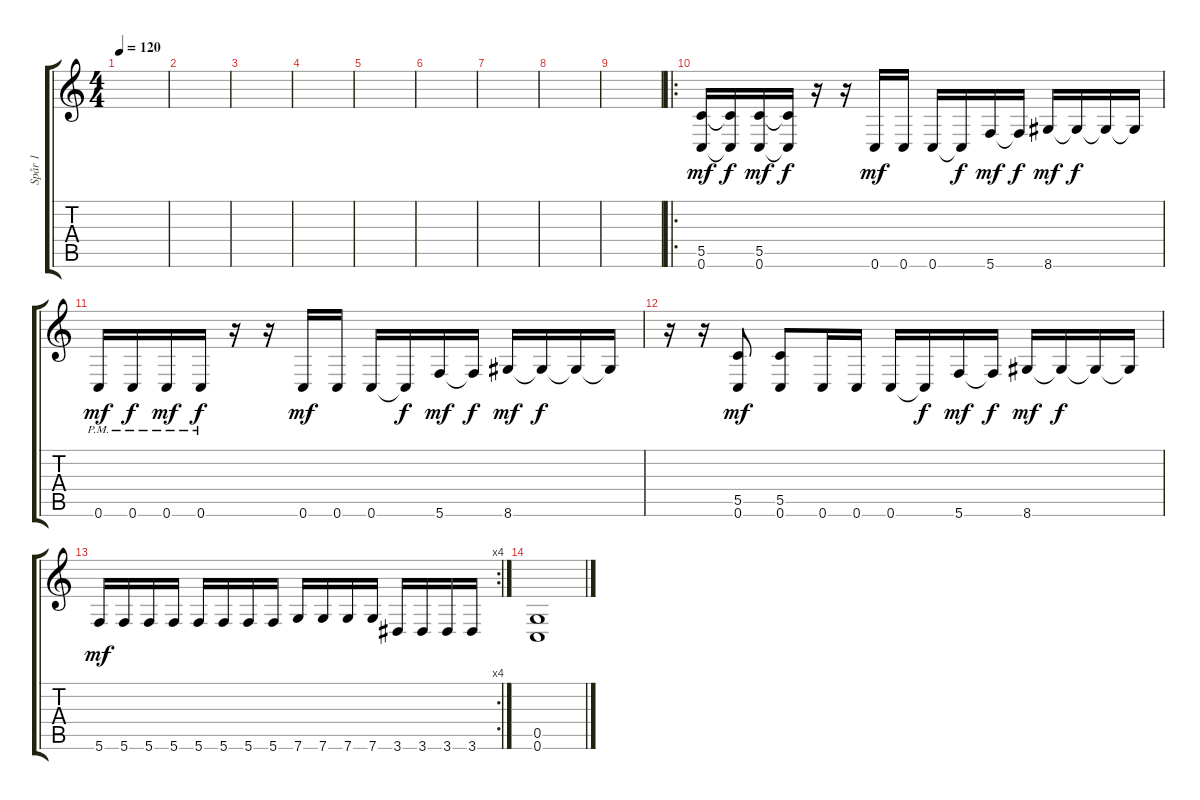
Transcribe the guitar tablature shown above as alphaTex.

\track ("Spår 1" "Spår 1") {instrument distortionguitar}
\staff {score tabs}
\tuning (D4 A3 F3 C3 G2 C2) {hide}
\ts (4 4)
\tempo 120
\clef g2
\ks c
|
|
|
|
|
|
|
|
|
\ro
(5.5 0.6).16{dy mf} (5.5{t} 0.6{t}).16{dy f} (5.5 0.6).16{dy mf} (5.5{t} 0.6{t}).16{dy f} r.16 r.16 0.6.16{dy mf} 0.6.16 0.6.16 0.6{t}.16{dy f} 5.6.16{dy mf} 5.6{t}.16{dy f} 8.6.16{dy mf} 8.6{t}.16{dy f} 8.6{t}.16 8.6{t}.16 |
0.6{pm}.16{dy mf} 0.6{pm}.16{dy f} 0.6{pm}.16{dy mf} 0.6{pm}.16{dy f} r.16 r.16 0.6.16{dy mf} 0.6.16 0.6.16 0.6{t}.16{dy f} 5.6.16{dy mf} 5.6{t}.16{dy f} 8.6.16{dy mf} 8.6{t}.16{dy f} 8.6{t}.16 8.6{t}.16 |
r.16 r.16 (5.5 0.6).8{dy mf} (5.5 0.6).8 0.6.16 0.6.16 0.6.16 0.6{t}.16{dy f} 5.6.16{dy mf} 5.6{t}.16{dy f} 8.6.16{dy mf} 8.6{t}.16{dy f} 8.6{t}.16 8.6{t}.16 |
\rc 4
5.6.16{dy mf} 5.6.16 5.6.16 5.6.16 5.6.16 5.6.16 5.6.16 5.6.16 7.6.16 7.6.16 7.6.16 7.6.16 3.6.16 3.6.16 3.6.16 3.6.16 |
(0.5 0.6).1
